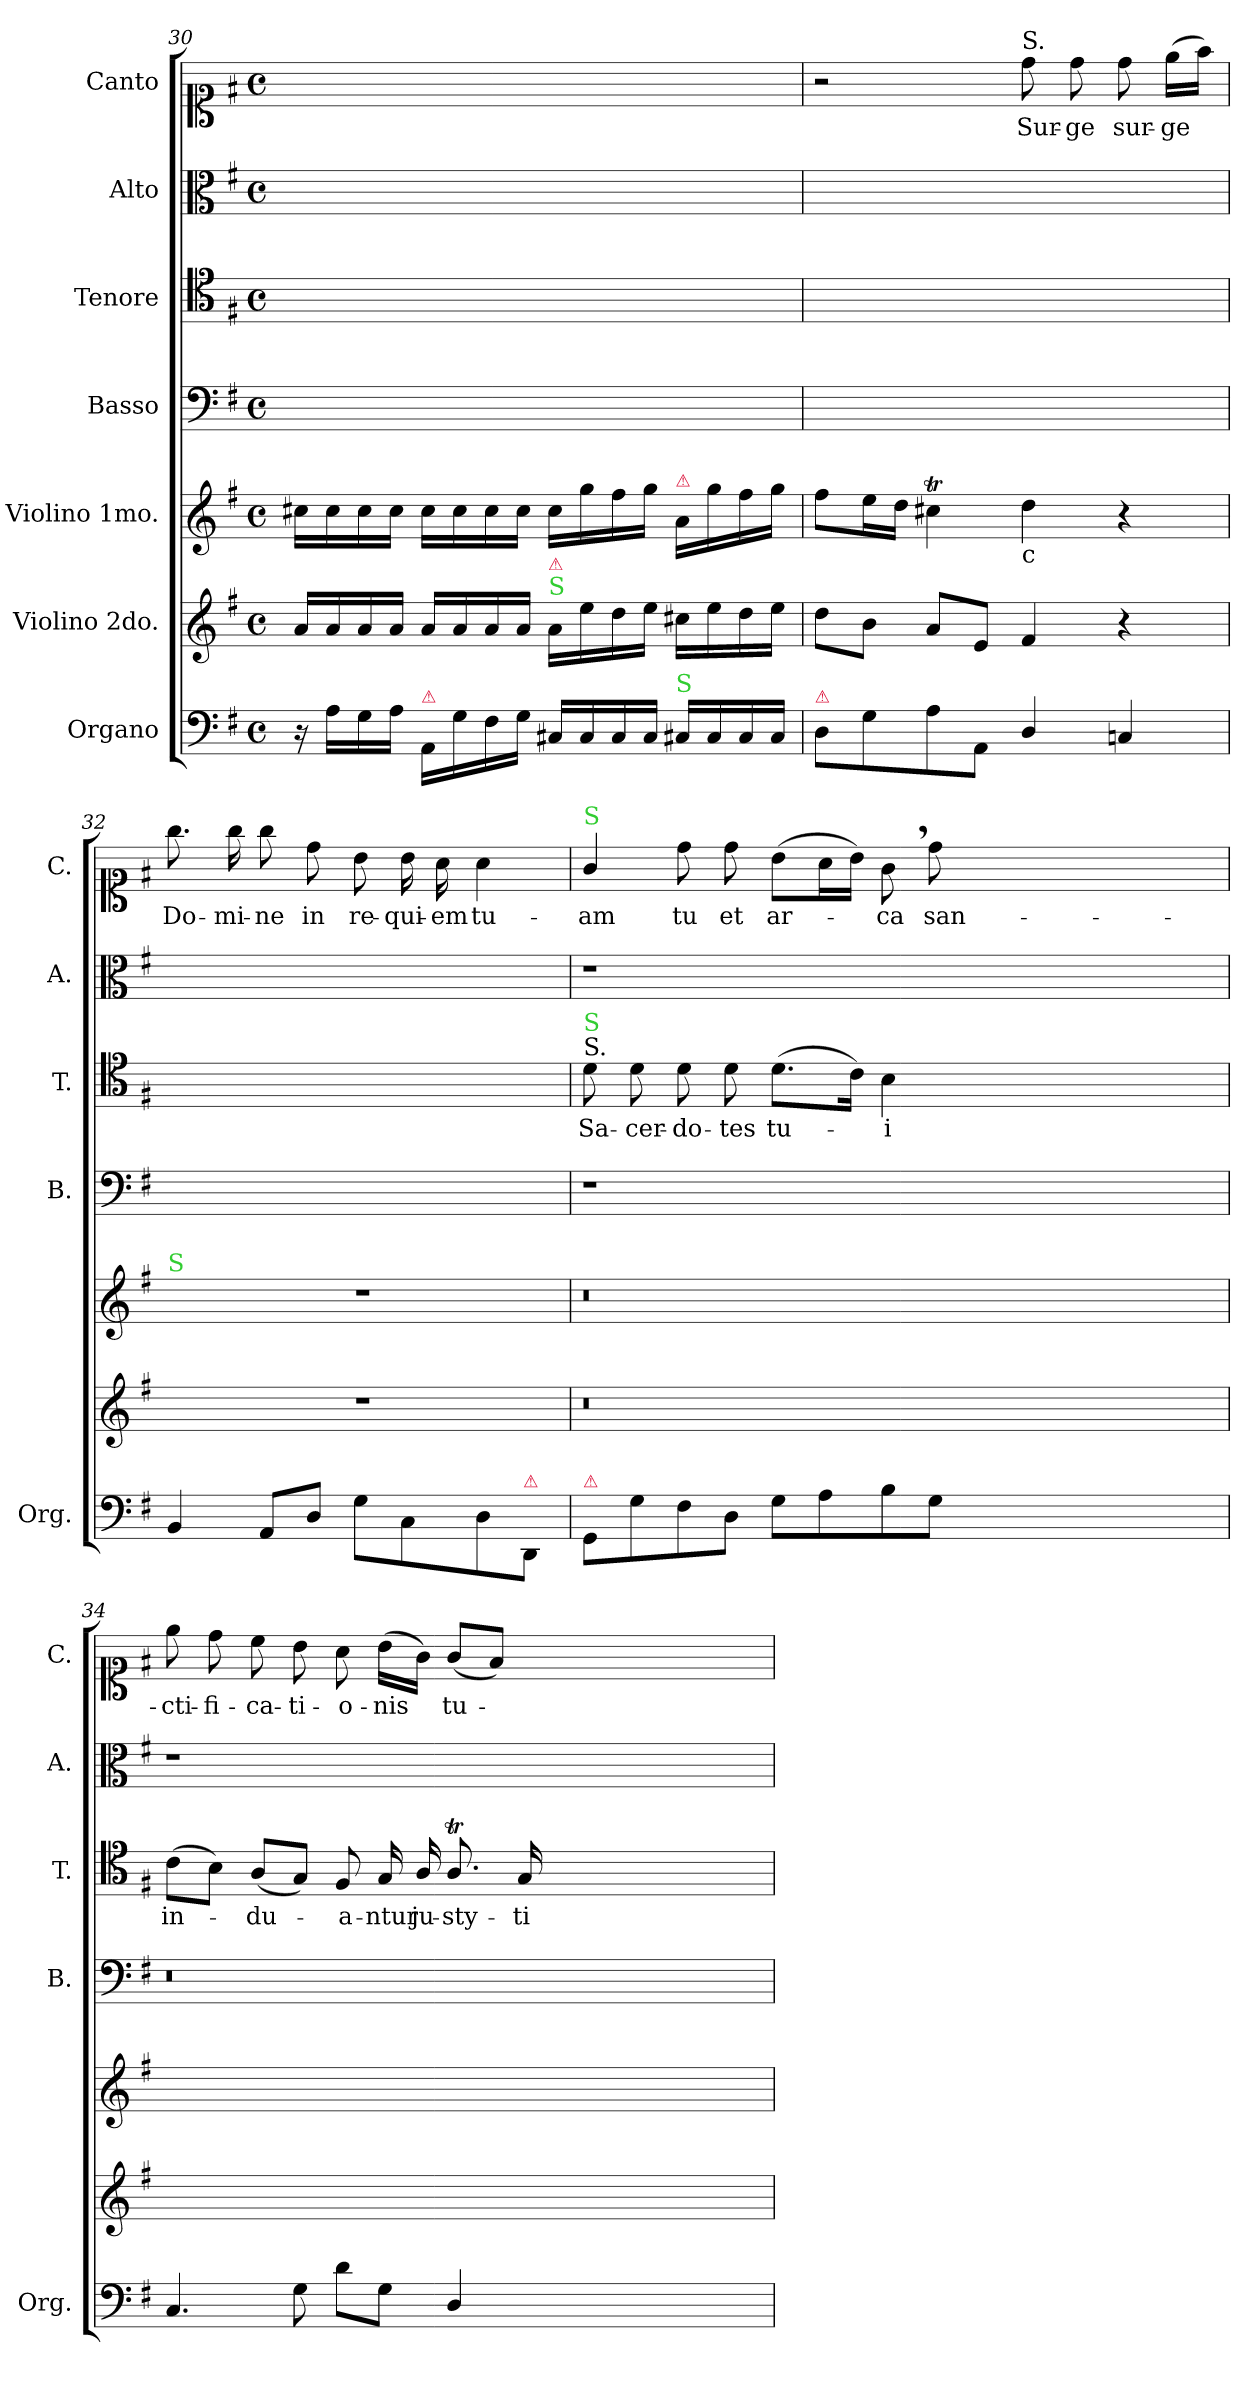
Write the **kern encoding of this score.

**kern	**kern	**kern	**kern	**kern	**text	**kern	**kern	**text
*part7	*part6	*part5	*part4	*part3	*part3	*part2	*part1	*part1
*staff7	*staff6	*staff5	*staff4	*staff3	*staff3	*staff2	*staff1	*staff1
*I"Organo	*I"Violino 2do.	*I"Violino 1mo.	*I"Basso	*I"Tenore	*	*I"Alto	*I"Canto	*
*I'Org.	*	*	*I'B.	*I'T.	*	*I'A.	*I'C.	*
*clefF4	*clefG2	*clefG2	*clefF4	*clefC4	*	*clefC3	*clefC1	*
*k[f#]	*k[f#]	*k[f#]	*k[f#]	*k[f#]	*	*k[f#]	*k[f#]	*
*M4/4	*M4/4	*M4/4	*M4/4	*M4/4	*	*M4/4	*M4/4	*
*met(c)	*met(c)	*met(c)	*met(c)	*met(c)	*	*met(c)	*met(c)	*
=30	=30	=30	=30	=30	=30	=30	=30	=30
16r	16a/LL	16cc#X\LL	1ryy	1ryy	.	1ryy	1ryy	.
16A\LL	16a/	16cc#\	.	.	.	.	.	.
16G\	16a/	16cc#\	.	.	.	.	.	.
16A\JJ	16a/JJ	16cc#\JJ	.	.	.	.	.	.
!LO:TX:a:color=crimson:t=⚠	!	!	!	!	!	!	!	!
16AA/LL	16a/LL	16cc#\LL	.	.	.	.	.	.
16G\	16a/	16cc#\	.	.	.	.	.	.
16F#\	16a/	16cc#\	.	.	.	.	.	.
16G\JJ	16a/JJ	16cc#\JJ	.	.	.	.	.	.
!	!LO:TX:a:color=limegreen:t=S	!	!	!	!	!	!	!
!	!LO:TX:a:color=crimson:t=⚠	!	!	!	!	!	!	!
16C#X/LL	16a/LL	16cc#\LL	.	.	.	.	.	.
16C#/	16ee\	16gg\	.	.	.	.	.	.
16C#/	16dd\	16ff#\	.	.	.	.	.	.
16C#/JJ	16ee\JJ	16gg\JJ	.	.	.	.	.	.
!	!	!LO:TX:a:color=crimson:t=⚠	!	!	!	!	!	!
!LO:TX:a:color=limegreen:t=S	!	!	!	!	!	!	!	!
16C#X/LL	16cc#X\LL	16a/LL	.	.	.	.	.	.
16C#/	16ee\	16gg\	.	.	.	.	.	.
16C#/	16dd\	16ff#\	.	.	.	.	.	.
16C#/JJ	16ee\JJ	16gg\JJ	.	.	.	.	.	.
=31	=31	=31	=31	=31	=31	=31	=31	=31
!LO:TX:a:color=crimson:t=⚠	!	!	!	!	!	!	!	!
8D\L	8dd\L	8ff#\L	1ryy	1ryy	.	1ryy	2r	.
8G\	8b\J	16ee\L	.	.	.	.	.	.
.	.	16dd\JJ	.	.	.	.	.	.
8A\	8a/L	4cc#Xt\	.	.	.	.	.	.
8AA/J	8e/J	.	.	.	.	.	.	.
!	!	!	!	!	!	!	!LO:TX:a:t=S.	!
!	!	!LO:TX:b:t=c	!	!	!	!	!	!
4D/	4f#/	4dd\	.	.	.	.	8dd\	Sur-
.	.	.	.	.	.	.	8dd\	-ge
!	!	!	!	!	!	!	!	!LO:LY:i
4Cn/	4r	4r	.	.	.	.	8dd\	sur-
!	!	!	!	!	!	!	!	!LO:LY:i
.	.	.	.	.	.	.	(16ee\LL	-ge
.	.	.	.	.	.	.	16ff#\JJ)	.
=32	=32	=32	=32	=32	=32	=32	=32	=32
!	!	!LO:TX:a:color=limegreen:t=S	!	!	!	!	!	!
4BB/	1r	1r	1ryy	1ryy	.	1ryy	8.gg\	Do-
.	.	.	.	.	.	.	16gg\	-mi-
8AA/L	.	.	.	.	.	.	8gg\	-ne
8D/J	.	.	.	.	.	.	8dd\	in
8G\L	.	.	.	.	.	.	8b\	re-
8C\	.	.	.	.	.	.	16b\	-qui-
.	.	.	.	.	.	.	16a\	-em
8D\	.	.	.	.	.	.	4a\	tu-
!LO:TX:a:color=crimson:t=⚠	!	!	!	!	!	!	!	!
8DD/J	.	.	.	.	.	.	.	.
=33	=33	=33	=33	=33	=33	=33	=33	=33
!	!	!	!	!	!	!	!LO:TX:a:color=limegreen:t=S	!
!	!	!	!	!LO:TX:a:t=S.	!	!	!	!
!	!	!	!	!LO:TX:a:color=limegreen:t=S	!	!	!	!
!LO:TX:a:color=crimson:t=⚠	!	!	!	!	!	!	!	!
8GG/L	0.r	0.r	1r	8d\	Sa-	1r	4g/	-am
8G\	.	.	.	8d\	-cer-	.	.	.
8F#\	.	.	.	8d\	-do-	.	8dd\	tu
8D\J	.	.	.	8d\	-tes	.	8dd\	et
8G\L	.	.	.	(8.d\L	tu-	.	(8b\L	ar-
8A\	.	.	.	.	.	.	16a\L	.
.	.	.	.	16c\Jk)	.	.	16b\JJ)	.
8B\	.	.	.	4B\	-i	.	8g,<\	-ca
8G\J	.	.	.	.	.	.	8dd\	san-
0ryy	.	.	0ryy	0ryy	.	0ryy	0ryy	.
=34	=34	=34	=34	=34	=34	=34	=34	=34
4.C/	0.ryy	0.ryy	0.r	(8c\L	in-	1r	8ee\	-cti-
.	.	.	.	8B\J)	.	.	8dd\	-fi-
.	.	.	.	(8A/L	-du-	.	8cc\	-ca-
8G\	.	.	.	8G/J)	.	.	8b\	-ti-
8d\L	.	.	.	8F#/	-a-	.	8a\	-o-
8G\J	.	.	.	16G/	-ntur	.	(16b\LL	-nis
.	.	.	.	16A/	ju-	.	16g\JJ)	.
4D/	.	.	.	8.AT/	-sty-	.	(8g/L	tu-
.	.	.	.	.	.	.	8f#/J)	.
.	.	.	.	16G/	-ti-	.	.	.
0ryy	.	.	.	0ryy	.	0ryy	0ryy	.
=	=	=	=	=	=	=	=	=
*-	*-	*-	*-	*-	*-	*-	*-	*-
